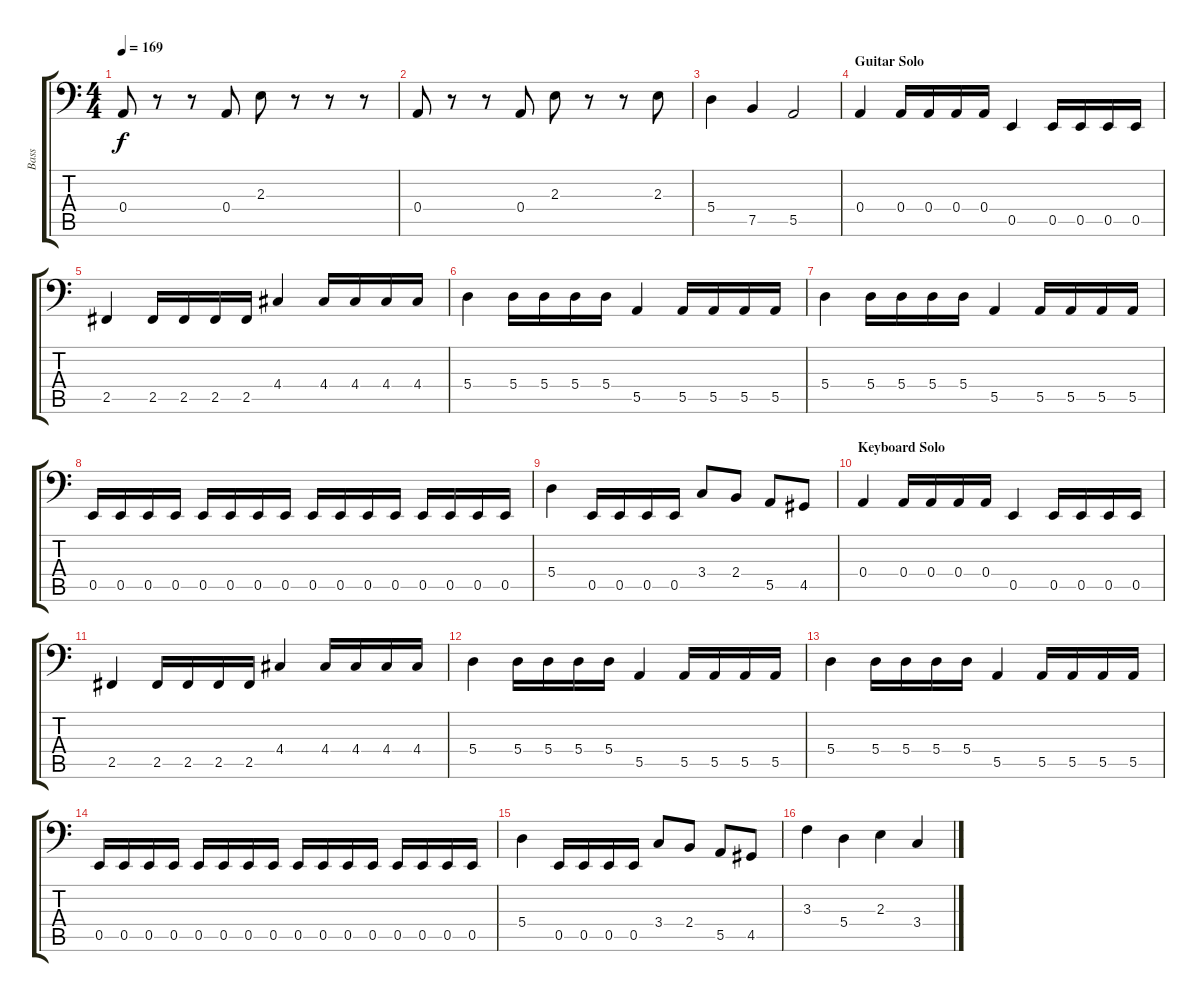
\track ("Bass" "Bass") {instrument electricbassfinger}
\staff {score tabs}
\tuning (C3 G2 D2 A1 E1 B0) {hide}
\ts (4 4)
\tempo 169
\clef f4
\ks c
0.4.8{dy f} r.8 r.8 0.4.8 2.3.8 r.8 r.8 r.8 |
0.4.8 r.8 r.8 0.4.8 2.3.8 r.8 r.8 2.3.8 |
5.4.4 7.5.4 5.5.2 |
\section ("" "Guitar Solo")
0.4.4 0.4.16 0.4.16 0.4.16 0.4.16 0.5.4 0.5.16 0.5.16 0.5.16 0.5.16 |
2.5.4 2.5.16 2.5.16 2.5.16 2.5.16 4.4.4 4.4.16 4.4.16 4.4.16 4.4.16 |
5.4.4 5.4.16 5.4.16 5.4.16 5.4.16 5.5.4 5.5.16 5.5.16 5.5.16 5.5.16 |
5.4.4 5.4.16 5.4.16 5.4.16 5.4.16 5.5.4 5.5.16 5.5.16 5.5.16 5.5.16 |
0.5.16 0.5.16 0.5.16 0.5.16 0.5.16 0.5.16 0.5.16 0.5.16 0.5.16 0.5.16 0.5.16 0.5.16 0.5.16 0.5.16 0.5.16 0.5.16 |
5.4.4 0.5.16 0.5.16 0.5.16 0.5.16 3.4.8 2.4.8 5.5.8 4.5.8 |
\section ("" "Keyboard Solo")
0.4.4 0.4.16 0.4.16 0.4.16 0.4.16 0.5.4 0.5.16 0.5.16 0.5.16 0.5.16 |
2.5.4 2.5.16 2.5.16 2.5.16 2.5.16 4.4.4 4.4.16 4.4.16 4.4.16 4.4.16 |
5.4.4 5.4.16 5.4.16 5.4.16 5.4.16 5.5.4 5.5.16 5.5.16 5.5.16 5.5.16 |
5.4.4 5.4.16 5.4.16 5.4.16 5.4.16 5.5.4 5.5.16 5.5.16 5.5.16 5.5.16 |
0.5.16 0.5.16 0.5.16 0.5.16 0.5.16 0.5.16 0.5.16 0.5.16 0.5.16 0.5.16 0.5.16 0.5.16 0.5.16 0.5.16 0.5.16 0.5.16 |
5.4.4 0.5.16 0.5.16 0.5.16 0.5.16 3.4.8 2.4.8 5.5.8 4.5.8 |
3.3.4 5.4.4 2.3.4 3.4.4
